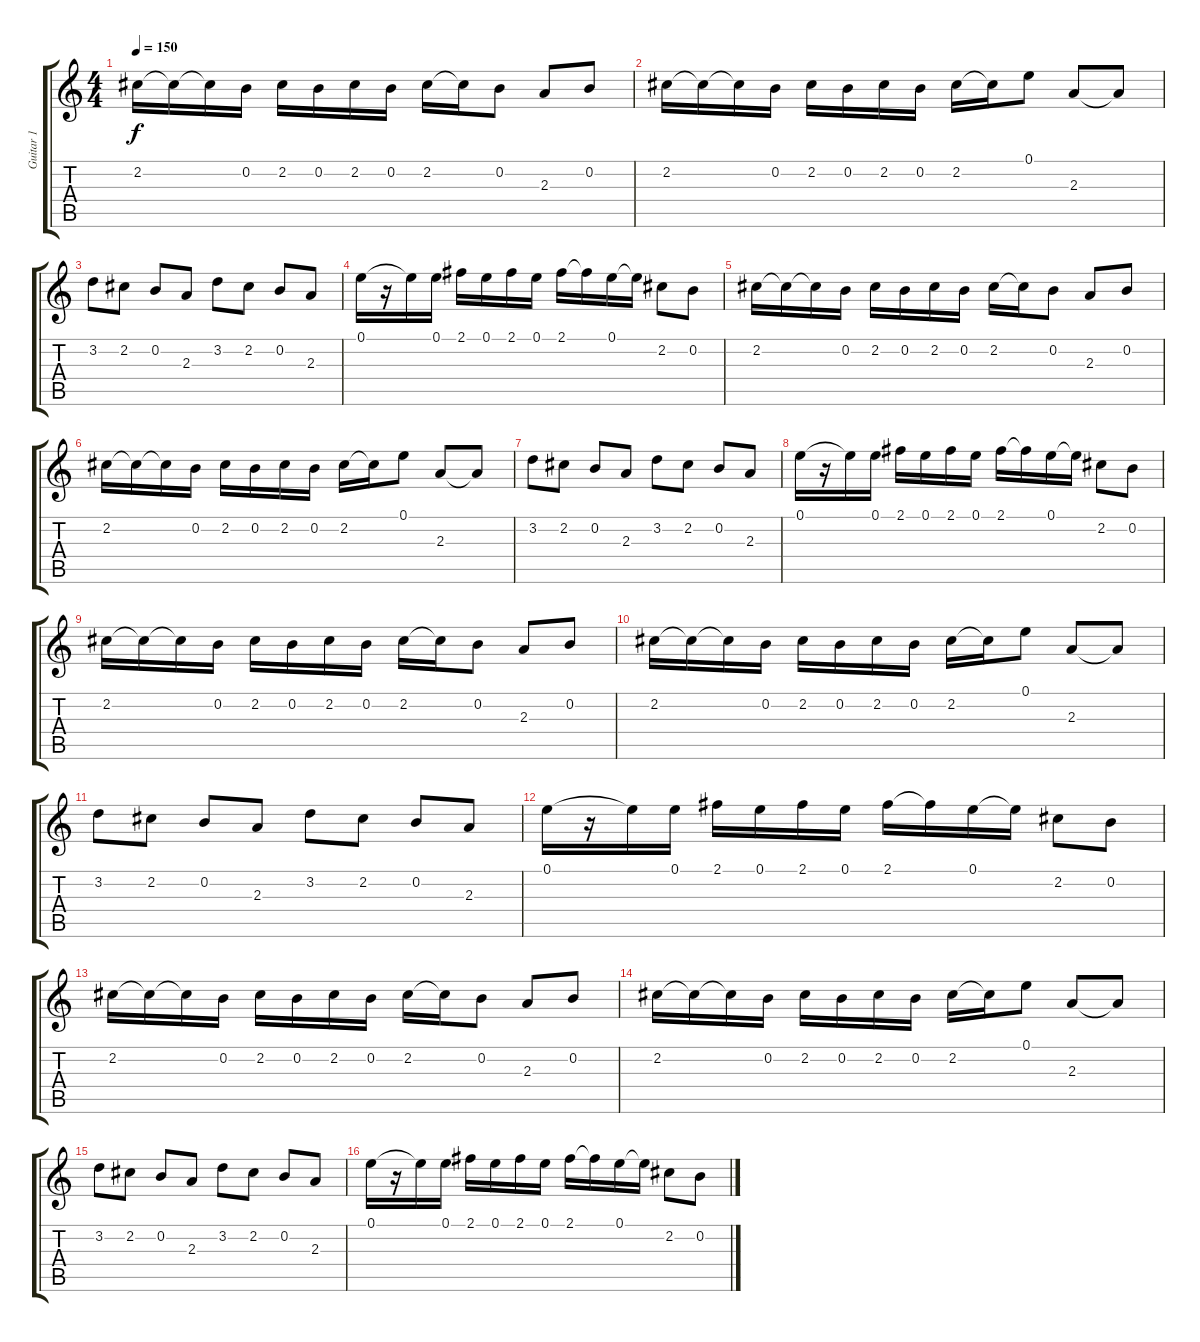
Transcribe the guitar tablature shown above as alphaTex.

\track ("Guitar 1" "Guitar 1") {instrument overdrivenguitar}
\staff {score tabs}
\tuning (E4 B3 G3 D3 A2 E2) {hide}
\ts (4 4)
\tempo 150
\clef g2
\ks c
2.2.16{dy f instrument overdrivenguitar} 2.2{t}.16 2.2{t}.16 0.2.16 2.2.16 0.2.16 2.2.16 0.2.16 2.2.16 2.2{t}.16 0.2.8 2.3.8 0.2.8 |
2.2.16 2.2{t}.16 2.2{t}.16 0.2.16 2.2.16 0.2.16 2.2.16 0.2.16 2.2.16 2.2{t}.16 0.1.8 2.3.8 2.3{t}.8 |
3.2.8 2.2.8 0.2.8 2.3.8 3.2.8 2.2.8 0.2.8 2.3.8 |
0.1.16 r.16 0.1{t}.16 0.1.16 2.1.16 0.1.16 2.1.16 0.1.16 2.1.16 2.1{t}.16 0.1.16 0.1{t}.16 2.2.8 0.2.8 |
2.2.16 2.2{t}.16 2.2{t}.16 0.2.16 2.2.16 0.2.16 2.2.16 0.2.16 2.2.16 2.2{t}.16 0.2.8 2.3.8 0.2.8 |
2.2.16 2.2{t}.16 2.2{t}.16 0.2.16 2.2.16 0.2.16 2.2.16 0.2.16 2.2.16 2.2{t}.16 0.1.8 2.3.8 2.3{t}.8 |
3.2.8 2.2.8 0.2.8 2.3.8 3.2.8 2.2.8 0.2.8 2.3.8 |
0.1.16 r.16 0.1{t}.16 0.1.16 2.1.16 0.1.16 2.1.16 0.1.16 2.1.16 2.1{t}.16 0.1.16 0.1{t}.16 2.2.8 0.2.8 |
2.2.16 2.2{t}.16 2.2{t}.16 0.2.16 2.2.16 0.2.16 2.2.16 0.2.16 2.2.16 2.2{t}.16 0.2.8 2.3.8 0.2.8 |
2.2.16 2.2{t}.16 2.2{t}.16 0.2.16 2.2.16 0.2.16 2.2.16 0.2.16 2.2.16 2.2{t}.16 0.1.8 2.3.8 2.3{t}.8 |
3.2.8 2.2.8 0.2.8 2.3.8 3.2.8 2.2.8 0.2.8 2.3.8 |
0.1.16 r.16 0.1{t}.16 0.1.16 2.1.16 0.1.16 2.1.16 0.1.16 2.1.16 2.1{t}.16 0.1.16 0.1{t}.16 2.2.8 0.2.8 |
2.2.16 2.2{t}.16 2.2{t}.16 0.2.16 2.2.16 0.2.16 2.2.16 0.2.16 2.2.16 2.2{t}.16 0.2.8 2.3.8 0.2.8 |
2.2.16 2.2{t}.16 2.2{t}.16 0.2.16 2.2.16 0.2.16 2.2.16 0.2.16 2.2.16 2.2{t}.16 0.1.8 2.3.8 2.3{t}.8 |
3.2.8 2.2.8 0.2.8 2.3.8 3.2.8 2.2.8 0.2.8 2.3.8 |
0.1.16 r.16 0.1{t}.16 0.1.16 2.1.16 0.1.16 2.1.16 0.1.16 2.1.16 2.1{t}.16 0.1.16 0.1{t}.16 2.2.8 0.2.8
